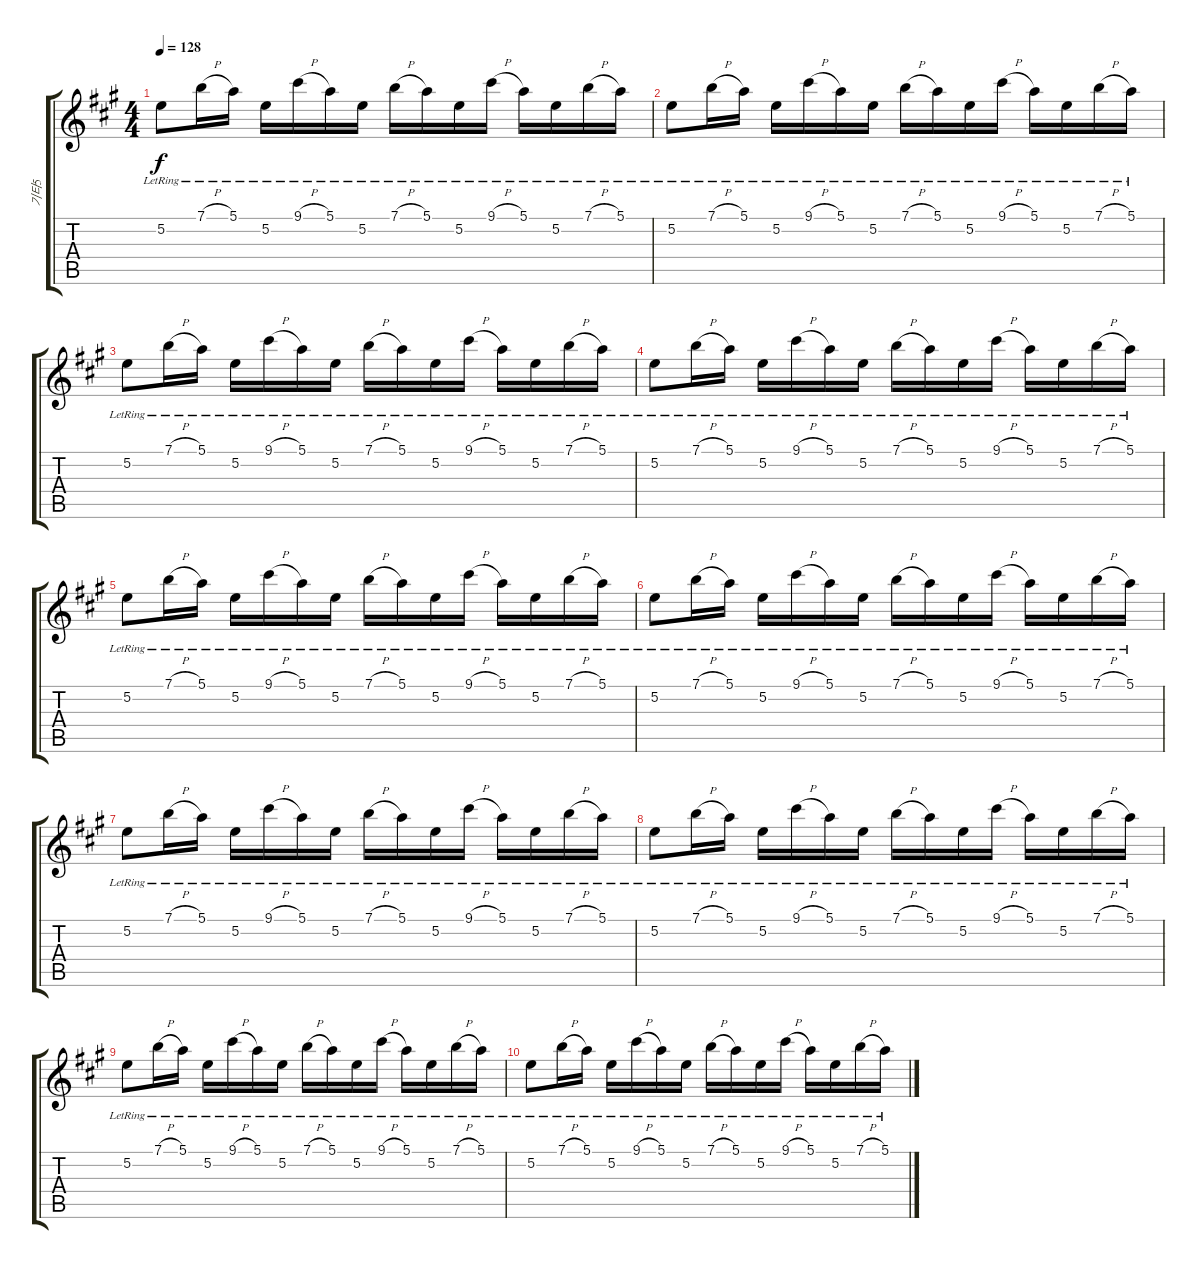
\track ("기타5" "기타5") {instrument acousticguitarsteel}
\staff {score tabs}
\tuning (E4 B3 G3 D3 A2 E2) {hide}
\ts (4 4)
\tempo 128
\clef g2
\ks a
5.2{lr}.8{dy f} 7.1{h lr}.16 5.1{lr}.16 5.2{lr}.16 9.1{h lr}.16 5.1{lr}.16 5.2{lr}.16 7.1{h lr}.16 5.1{lr}.16 5.2{lr}.16 9.1{h lr}.16 5.1{lr}.16 5.2{lr}.16 7.1{h lr}.16 5.1{lr}.16 |
5.2{lr}.8 7.1{h lr}.16 5.1{lr}.16 5.2{lr}.16 9.1{h lr}.16 5.1{lr}.16 5.2{lr}.16 7.1{h lr}.16 5.1{lr}.16 5.2{lr}.16 9.1{h lr}.16 5.1{lr}.16 5.2{lr}.16 7.1{h lr}.16 5.1{lr}.16 |
5.2{lr}.8 7.1{h lr}.16 5.1{lr}.16 5.2{lr}.16 9.1{h lr}.16 5.1{lr}.16 5.2{lr}.16 7.1{h lr}.16 5.1{lr}.16 5.2{lr}.16 9.1{h lr}.16 5.1{lr}.16 5.2{lr}.16 7.1{h lr}.16 5.1{lr}.16 |
5.2{lr}.8 7.1{h lr}.16 5.1{lr}.16 5.2{lr}.16 9.1{h lr}.16 5.1{lr}.16 5.2{lr}.16 7.1{h lr}.16 5.1{lr}.16 5.2{lr}.16 9.1{h lr}.16 5.1{lr}.16 5.2{lr}.16 7.1{h lr}.16 5.1{lr}.16 |
5.2{lr}.8 7.1{h lr}.16 5.1{lr}.16 5.2{lr}.16 9.1{h lr}.16 5.1{lr}.16 5.2{lr}.16 7.1{h lr}.16 5.1{lr}.16 5.2{lr}.16 9.1{h lr}.16 5.1{lr}.16 5.2{lr}.16 7.1{h lr}.16 5.1{lr}.16 |
5.2{lr}.8 7.1{h lr}.16 5.1{lr}.16 5.2{lr}.16 9.1{h lr}.16 5.1{lr}.16 5.2{lr}.16 7.1{h lr}.16 5.1{lr}.16 5.2{lr}.16 9.1{h lr}.16 5.1{lr}.16 5.2{lr}.16 7.1{h lr}.16 5.1{lr}.16 |
5.2{lr}.8 7.1{h lr}.16 5.1{lr}.16 5.2{lr}.16 9.1{h lr}.16 5.1{lr}.16 5.2{lr}.16 7.1{h lr}.16 5.1{lr}.16 5.2{lr}.16 9.1{h lr}.16 5.1{lr}.16 5.2{lr}.16 7.1{h lr}.16 5.1{lr}.16 |
5.2{lr}.8 7.1{h lr}.16 5.1{lr}.16 5.2{lr}.16 9.1{h lr}.16 5.1{lr}.16 5.2{lr}.16 7.1{h lr}.16 5.1{lr}.16 5.2{lr}.16 9.1{h lr}.16 5.1{lr}.16 5.2{lr}.16 7.1{h lr}.16 5.1{lr}.16 |
5.2{lr}.8 7.1{h lr}.16 5.1{lr}.16 5.2{lr}.16 9.1{h lr}.16 5.1{lr}.16 5.2{lr}.16 7.1{h lr}.16 5.1{lr}.16 5.2{lr}.16 9.1{h lr}.16 5.1{lr}.16 5.2{lr}.16 7.1{h lr}.16 5.1{lr}.16 |
5.2{lr}.8 7.1{h lr}.16 5.1{lr}.16 5.2{lr}.16 9.1{h lr}.16 5.1{lr}.16 5.2{lr}.16 7.1{h lr}.16 5.1{lr}.16 5.2{lr}.16 9.1{h lr}.16 5.1{lr}.16 5.2{lr}.16 7.1{h lr}.16 5.1{lr}.16
